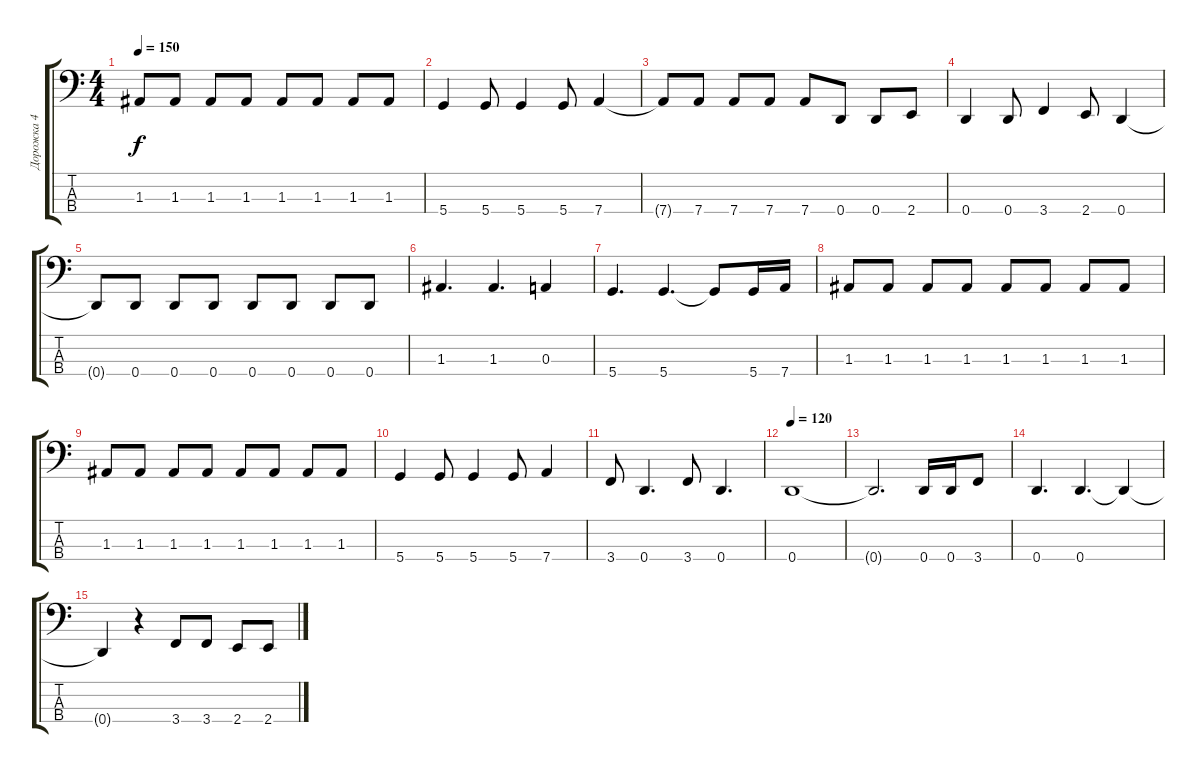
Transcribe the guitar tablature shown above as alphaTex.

\track ("Дорожка 4" "Дорожка 4") {instrument electricbasspick}
\staff {score tabs}
\tuning (G2 D2 A1 D1) {hide}
\ts (4 4)
\tempo 150
\clef f4
\ks c
1.3.8{dy f} 1.3.8 1.3.8 1.3.8 1.3.8 1.3.8 1.3.8 1.3.8 |
5.4.4 5.4.8 5.4.4 5.4.8 7.4.4 |
7.4{t}.8 7.4.8 7.4.8 7.4.8 7.4.8 0.4.8 0.4.8 2.4.8 |
0.4.4 0.4.8 3.4.4 2.4.8 0.4.4 |
0.4{t}.8 0.4.8 0.4.8 0.4.8 0.4.8 0.4.8 0.4.8 0.4.8 |
1.3.4{d} 1.3.4{d} 0.3.4 |
5.4.4{d} 5.4.4{d} 5.4{t}.8 5.4.16 7.4.16 |
1.3.8 1.3.8 1.3.8 1.3.8 1.3.8 1.3.8 1.3.8 1.3.8 |
1.3.8 1.3.8 1.3.8 1.3.8 1.3.8 1.3.8 1.3.8 1.3.8 |
5.4.4 5.4.8 5.4.4 5.4.8 7.4.4 |
3.4.8 0.4.4{d} 3.4.8 0.4.4{d} |
\tempo 120
0.4.1 |
0.4{t}.2{d} 0.4.16 0.4.16 3.4.8 |
0.4.4{d} 0.4.4{d} 0.4{t}.4 |
0.4{t}.4 r.4 3.4.8 3.4.8 2.4.8 2.4.8
